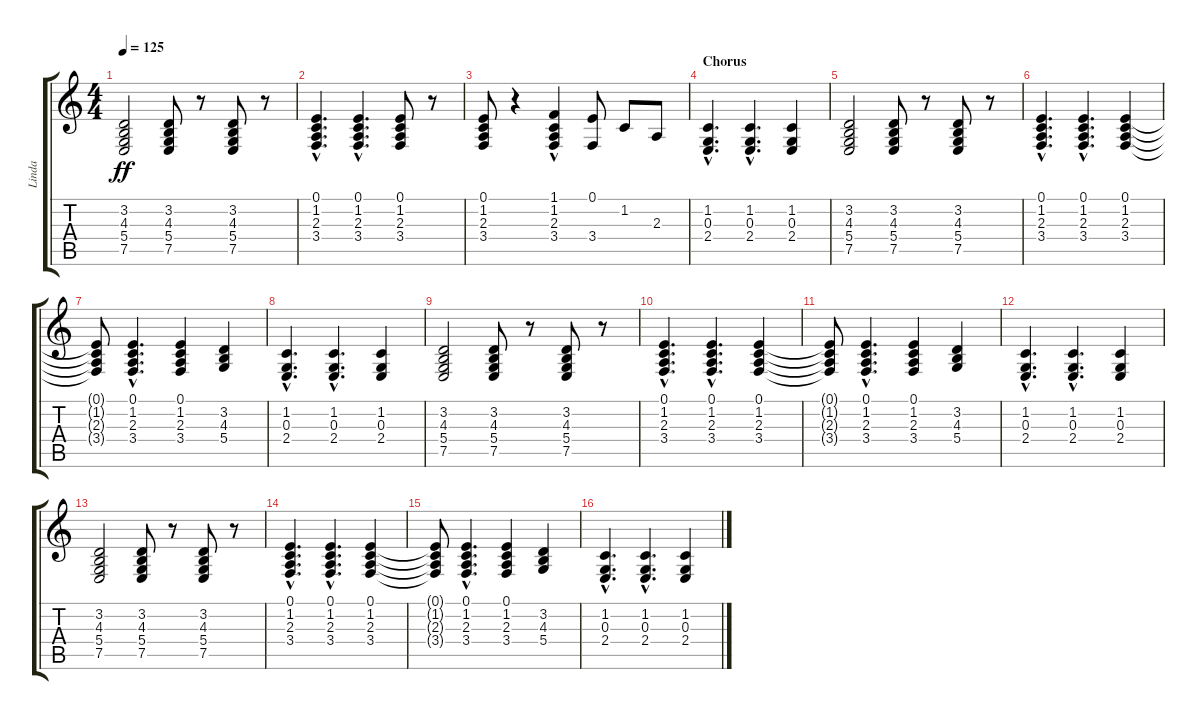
\track ("Linda" "Linda") {instrument brightacousticpiano}
\staff {score tabs}
\tuning (E4 B3 G3 D3 A2 E2) {hide}
\ts (4 4)
\tempo 125
\clef g2
\ks c
(3.2 4.3 5.4 7.5).2{dy ff} (3.2 4.3 5.4 7.5).8 r.8 (3.2 4.3 5.4 7.5).8 r.8 |
(0.1{hac} 1.2 2.3 3.4).4{d} (0.1{hac} 1.2{hac} 2.3{hac} 3.4{hac}).4{d} (0.1 1.2 2.3 3.4).8 r.8 |
(0.1 1.2 2.3 3.4).8 r.4 (1.1 1.2{hac} 2.3{hac} 3.4).4 (0.1 3.4).8 1.2.8 2.3.8 |
\section ("" "Chorus")
(1.2{hac} 0.3{hac} 2.4{hac}).4{d} (1.2{hac} 0.3{hac} 2.4{hac}).4{d} (1.2 0.3 2.4).4 |
(3.2 4.3 5.4 7.5).2 (3.2 4.3 5.4 7.5).8 r.8 (3.2 4.3 5.4 7.5).8 r.8 |
(0.1{hac} 1.2{hac} 2.3{hac} 3.4{hac}).4{d} (0.1{hac} 1.2{hac} 2.3{hac} 3.4{hac}).4{d} (0.1 1.2 2.3 3.4).4 |
(0.1{t} 1.2{t} 2.3{t} 3.4{t}).8 (0.1{hac} 1.2{hac} 2.3{hac} 3.4{hac}).4{d} (0.1 1.2 2.3 3.4).4 (3.2 4.3 5.4).4 |
(1.2{hac} 0.3{hac} 2.4{hac}).4{d} (1.2{hac} 0.3{hac} 2.4{hac}).4{d} (1.2 0.3 2.4).4 |
(3.2 4.3 5.4 7.5).2 (3.2 4.3 5.4 7.5).8 r.8 (3.2 4.3 5.4 7.5).8 r.8 |
(0.1{hac} 1.2{hac} 2.3{hac} 3.4{hac}).4{d} (0.1{hac} 1.2{hac} 2.3{hac} 3.4{hac}).4{d} (0.1 1.2 2.3 3.4).4 |
(0.1{t} 1.2{t} 2.3{t} 3.4{t}).8 (0.1{hac} 1.2{hac} 2.3{hac} 3.4{hac}).4{d} (0.1 1.2 2.3 3.4).4 (3.2 4.3 5.4).4 |
(1.2{hac} 0.3{hac} 2.4{hac}).4{d} (1.2{hac} 0.3{hac} 2.4{hac}).4{d} (1.2 0.3 2.4).4 |
(3.2 4.3 5.4 7.5).2 (3.2 4.3 5.4 7.5).8 r.8 (3.2 4.3 5.4 7.5).8 r.8 |
(0.1{hac} 1.2{hac} 2.3{hac} 3.4{hac}).4{d} (0.1{hac} 1.2{hac} 2.3{hac} 3.4{hac}).4{d} (0.1 1.2 2.3 3.4).4 |
(0.1{t} 1.2{t} 2.3{t} 3.4{t}).8 (0.1{hac} 1.2{hac} 2.3{hac} 3.4{hac}).4{d} (0.1 1.2 2.3 3.4).4 (3.2 4.3 5.4).4 |
(1.2{hac} 0.3{hac} 2.4{hac}).4{d} (1.2{hac} 0.3{hac} 2.4{hac}).4{d} (1.2 0.3 2.4).4
